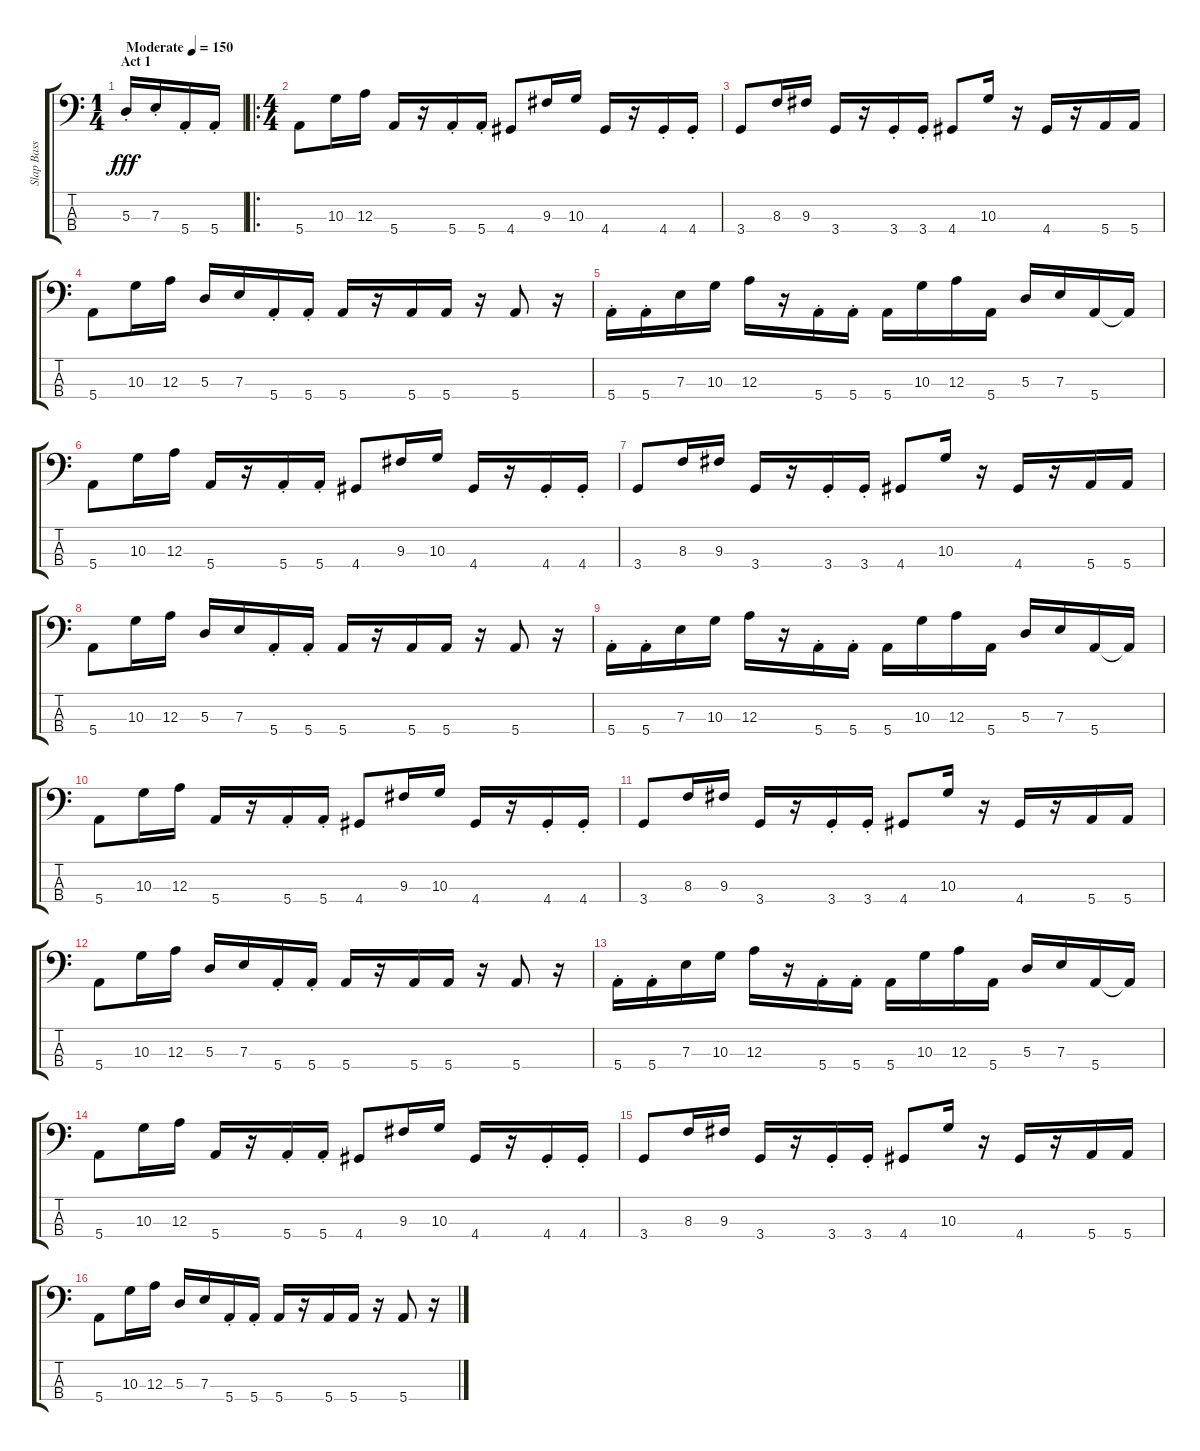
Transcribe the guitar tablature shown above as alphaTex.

\track ("Slap Bass" "Slap Bass") {instrument slapbass2}
\staff {score tabs}
\tuning (G2 D2 A1 E1) {hide}
\ts (1 4)
\section ("" "Act 1")
\tempo (150 "Moderate")
\clef f4
\ks c
5.3{st}.16{dy fff instrument slapbass2} 7.3{st}.16 5.4{st}.16 5.4{st}.16 |
\ro
\ts (4 4)
5.4.8 10.3.16 12.3.16 5.4.16 r.16 5.4{st}.16 5.4{st}.16 4.4.8 9.3.16 10.3.16 4.4.16 r.16 4.4{st}.16 4.4{st}.16 |
3.4.8 8.3.16 9.3.16 3.4.16 r.16 3.4{st}.16 3.4{st}.16 4.4.8 10.3.16 r.16 4.4.16 r.16 5.4.16 5.4.16 |
5.4.8 10.3.16 12.3.16 5.3.16 7.3.16 5.4{st}.16 5.4{st}.16 5.4.16 r.16 5.4.16 5.4.16 r.16 5.4.8 r.16 |
5.4{st}.16 5.4{st}.16 7.3.16 10.3.16 12.3.16 r.16 5.4{st}.16 5.4{st}.16 5.4.16 10.3.16 12.3.16 5.4.16 5.3.16 7.3.16 5.4.16 5.4{t}.16 |
5.4.8 10.3.16 12.3.16 5.4.16 r.16 5.4{st}.16 5.4{st}.16 4.4.8 9.3.16 10.3.16 4.4.16 r.16 4.4{st}.16 4.4{st}.16 |
3.4.8 8.3.16 9.3.16 3.4.16 r.16 3.4{st}.16 3.4{st}.16 4.4.8 10.3.16 r.16 4.4.16 r.16 5.4.16 5.4.16 |
5.4.8 10.3.16 12.3.16 5.3.16 7.3.16 5.4{st}.16 5.4{st}.16 5.4.16 r.16 5.4.16 5.4.16 r.16 5.4.8 r.16 |
5.4{st}.16 5.4{st}.16 7.3.16 10.3.16 12.3.16 r.16 5.4{st}.16 5.4{st}.16 5.4.16 10.3.16 12.3.16 5.4.16 5.3.16 7.3.16 5.4.16 5.4{t}.16 |
5.4.8 10.3.16 12.3.16 5.4.16 r.16 5.4{st}.16 5.4{st}.16 4.4.8 9.3.16 10.3.16 4.4.16 r.16 4.4{st}.16 4.4{st}.16 |
3.4.8 8.3.16 9.3.16 3.4.16 r.16 3.4{st}.16 3.4{st}.16 4.4.8 10.3.16 r.16 4.4.16 r.16 5.4.16 5.4.16 |
5.4.8 10.3.16 12.3.16 5.3.16 7.3.16 5.4{st}.16 5.4{st}.16 5.4.16 r.16 5.4.16 5.4.16 r.16 5.4.8 r.16 |
5.4{st}.16 5.4{st}.16 7.3.16 10.3.16 12.3.16 r.16 5.4{st}.16 5.4{st}.16 5.4.16 10.3.16 12.3.16 5.4.16 5.3.16 7.3.16 5.4.16 5.4{t}.16 |
5.4.8 10.3.16 12.3.16 5.4.16 r.16 5.4{st}.16 5.4{st}.16 4.4.8 9.3.16 10.3.16 4.4.16 r.16 4.4{st}.16 4.4{st}.16 |
3.4.8 8.3.16 9.3.16 3.4.16 r.16 3.4{st}.16 3.4{st}.16 4.4.8 10.3.16 r.16 4.4.16 r.16 5.4.16 5.4.16 |
5.4.8 10.3.16 12.3.16 5.3.16 7.3.16 5.4{st}.16 5.4{st}.16 5.4.16 r.16 5.4.16 5.4.16 r.16 5.4.8 r.16
